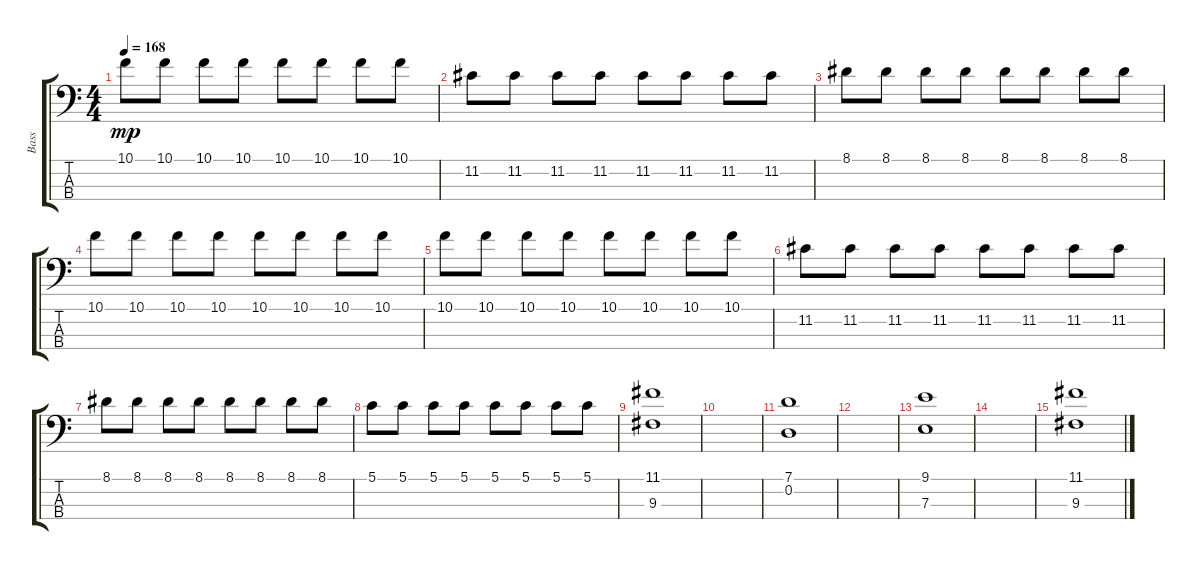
\track ("Bass" "Bass") {instrument electricbasspick}
\staff {score tabs}
\tuning (G2 D2 A1 E1) {hide}
\ts (4 4)
\tempo 168
\clef f4
\ks c
10.1.8{dy mp} 10.1.8 10.1.8 10.1.8 10.1.8 10.1.8 10.1.8 10.1.8 |
11.2.8 11.2.8 11.2.8 11.2.8 11.2.8 11.2.8 11.2.8 11.2.8 |
8.1.8 8.1.8 8.1.8 8.1.8 8.1.8 8.1.8 8.1.8 8.1.8 |
10.1.8 10.1.8 10.1.8 10.1.8 10.1.8 10.1.8 10.1.8 10.1.8 |
10.1.8 10.1.8 10.1.8 10.1.8 10.1.8 10.1.8 10.1.8 10.1.8 |
11.2.8 11.2.8 11.2.8 11.2.8 11.2.8 11.2.8 11.2.8 11.2.8 |
8.1.8 8.1.8 8.1.8 8.1.8 8.1.8 8.1.8 8.1.8 8.1.8 |
5.1.8 5.1.8 5.1.8 5.1.8 5.1.8 5.1.8 5.1.8 5.1.8 |
(11.1 9.3).1 |
|
(7.1 0.2).1 |
|
(9.1 7.3).1 |
|
(11.1 9.3).1
